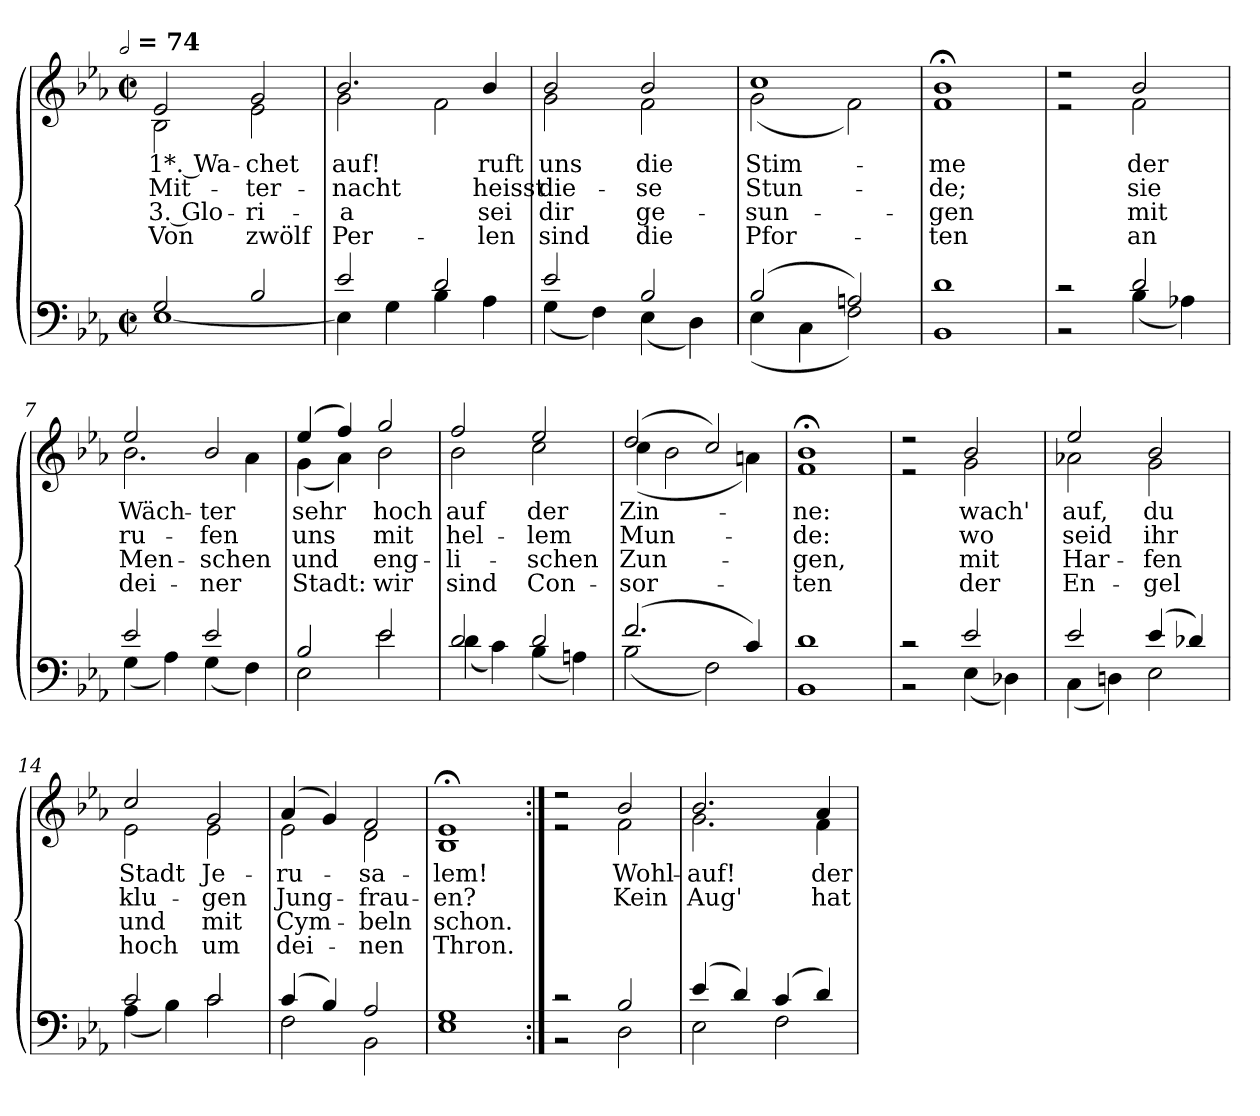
**kern	**kern	**text	**text	**text	**text
*part1	*part1	*part1	*part1	*part1	*part1
*staff2	*staff1	*staff1	*staff1	*staff1	*staff1
*clefF4	*clefG2	*	*	*	*
*k[b-e-a-]	*k[b-e-a-]	*	*	*	*
!!LO:TX:omd:t=[half] = 74
*M2/2	*M2/2	*	*	*	*
*met(c|)	*met(c|)	*	*	*	*
*MM148	*MM148	*	*	*	*
=1	=1	=1	=1	=1	=1
*^	*^	*	*	*	*
2G	[1E-	2e-	2B-	1*. Wa-	Mit-	3. Glo-	Von
2B-	.	2g	2e-	-chet	-ter-	-ri-	zwölf
=2	=2	=2	=2	=2	=2	=2	=2
2e-	4E-]	2.b-	2g	auf!	-nacht	-a	Per-
.	4G	.	.	.	.	.	.
2d	4B-	.	2f	.	.	.	.
.	4A-	4b-	.	ruft	heisst	sei	-len
=3	=3	=3	=3	=3	=3	=3	=3
2e-	(4G	2b-	2g	uns	die-	dir	sind
.	4F)	.	.	.	.	.	.
2B-	(4E-	2b-	2f	die	-se	ge-	die
.	4D)	.	.	.	.	.	.
=4	=4	=4	=4	=4	=4	=4	=4
(2B-	(4E-	1cc	(2g	Stim-	Stun-	-sun-	Pfor-
.	4C	.	.	.	.	.	.
2An)	2F)	.	2f)	.	.	.	.
=5	=5	=5	=5	=5	=5	=5	=5
1d	1BB-	1b-;<	1f	-me	-de;	-gen	-ten
=6	=6	=6	=6	=6	=6	=6	=6
2r	2r	2r	2r	.	.	.	.
2d	(4B-	2b-	2f	der	sie	mit	an
.	4A-X)	.	.	.	.	.	.
=7	=7	=7	=7	=7	=7	=7	=7
2e-	(4G	2ee-	2.b-	Wäch-	ru-	Men-	dei-
.	4A-)	.	.	.	.	.	.
2e-	(4G	2b-	.	-ter	-fen	-schen	-ner
.	4F)	.	4a-	.	.	.	.
=8	=8	=8	=8	=8	=8	=8	=8
2B-	2E-	(4ee-	(4g	sehr	uns	und	Stadt:
.	.	4ff)	4a-)	.	.	.	.
2e-	2e-	2gg	2b-	hoch	mit	eng-	wir
!!LO:LB:g=z	!!
=9	=9	=9	=9	=9	=9	=9	=9
2d	(4d	2ff	2b-	auf	hel-	-li-	sind
.	4c)	.	.	.	.	.	.
2d	(4B-	2ee-	2cc	der	-lem	-schen	Con-
.	4An)	.	.	.	.	.	.
=10	=10	=10	=10	=10	=10	=10	=10
(2.f	(2B-	(2dd	(4cc	Zin-	Mun-	Zun-	-sor-
.	.	.	2b-	.	.	.	.
.	2F)	2cc)	.	.	.	.	.
4c)	.	.	4an)	.	.	.	.
=11	=11	=11	=11	=11	=11	=11	=11
1d	1BB-	1b-;<	1f	-ne:	-de:	-gen,	-ten
=12	=12	=12	=12	=12	=12	=12	=12
2r	2r	2r	2r	.	.	.	.
2e-	(4E-	2b-	2g	wach'	wo	mit	der
.	4D-X)	.	.	.	.	.	.
=13	=13	=13	=13	=13	=13	=13	=13
2e-	(4C	2ee-	2a-X	auf,	seid	Har-	En-
.	4Dn)	.	.	.	.	.	.
(4e-	2E-	2b-	2g	du	ihr	-fen	-gel
4d-X)	.	.	.	.	.	.	.
=14	=14	=14	=14	=14	=14	=14	=14
2c	(4A-	2cc	2e-	Stadt	klu-	und	hoch
.	4B-)	.	.	.	.	.	.
2c	2c	2g	2e-	Je-	-gen	mit	um
=15	=15	=15	=15	=15	=15	=15	=15
(4c	2F	(4a-	2e-	-ru-	Jung-	Cym-	dei-
4B-)	.	4g)	.	.	.	.	.
2A-	2BB-	2f	2d	-sa-	-frau-	-beln	-nen
=16	=16	=16	=16	=16	=16	=16	=16
1G	1E-	1e-;<	1B-	-lem!	-en?	schon.	Thron.
!!LO:LB:g=z	!!
=17:|!	=17:|!	=17:|!	=17:|!	=17:|!	=17:|!	=17:|!	=17:|!
2r	2r	2r	2r	.	.	.	.
2B-	2D	2b-	2f	Wohl-	Kein	.	.
=18	=18	=18	=18	=18	=18	=18	=18
(4e-	2E-	2.b-	2.g	-auf!	Aug'	.	.
4d)	.	.	.	.	.	.	.
(4c	2F	.	.	.	.	.	.
4d)	.	4a-	4f	der	hat	.	.
*v	*v	*	*	*	*	*	*
*	*v	*v	*	*	*	*
=	=	=	=	=	=
*-	*-	*-	*-	*-	*-
